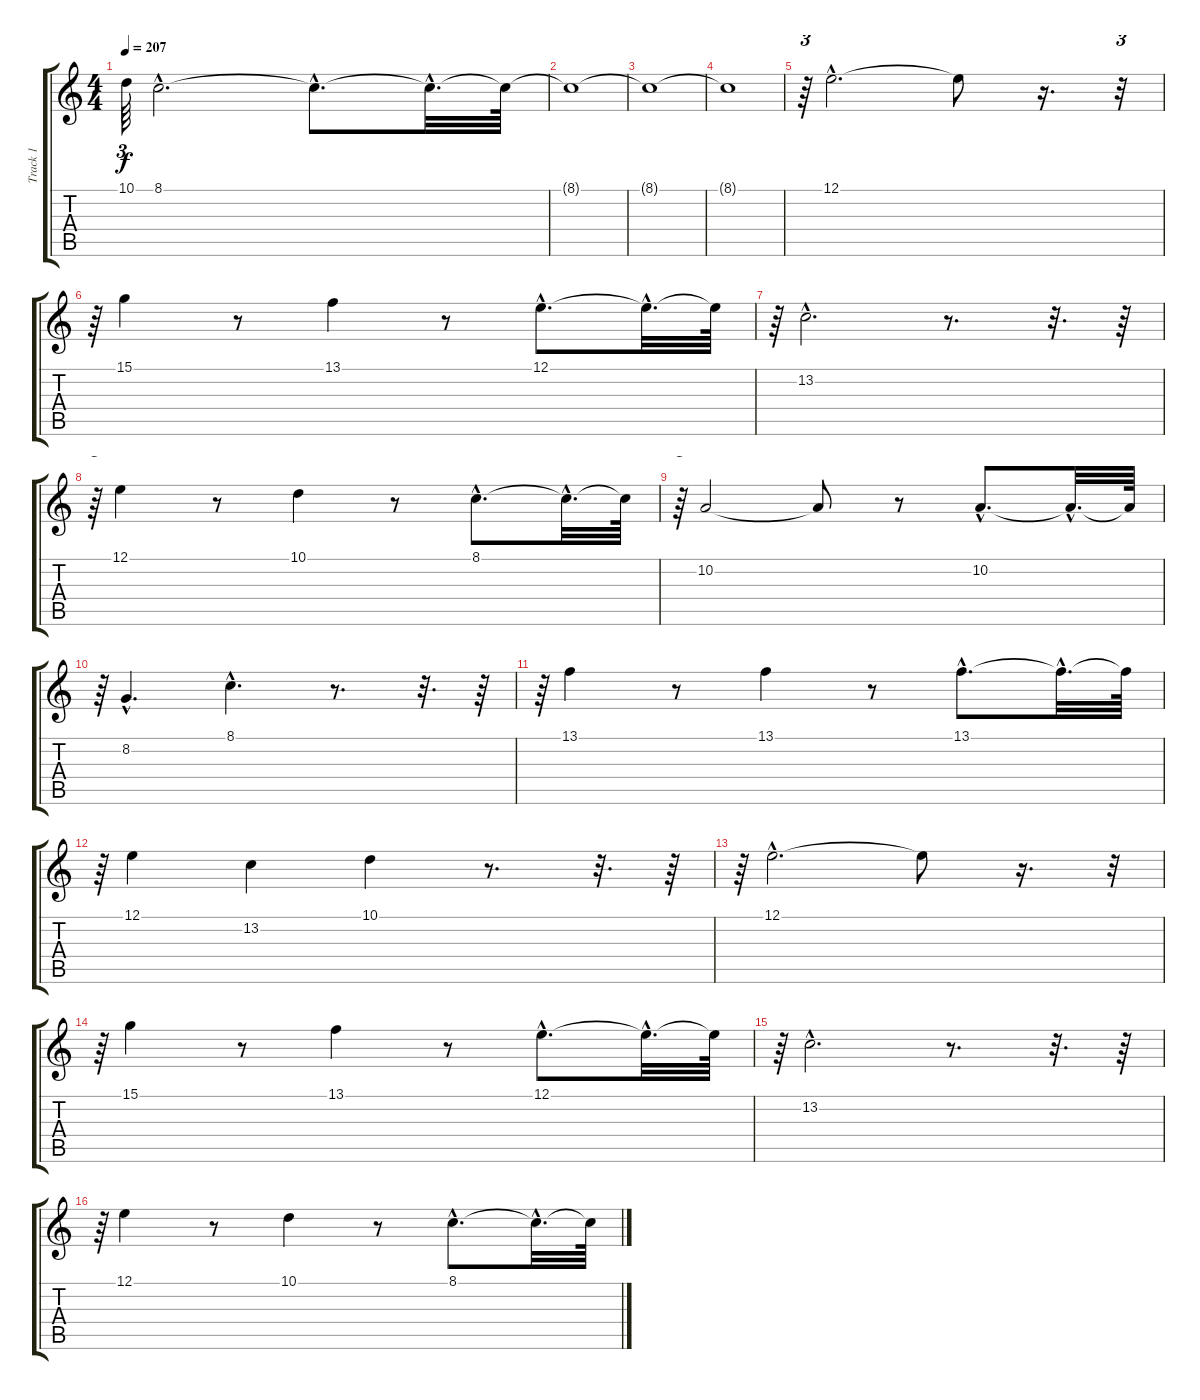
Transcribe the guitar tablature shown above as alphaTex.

\track ("Track 1" "Track 1") {instrument lead1square}
\staff {score tabs}
\tuning (E4 B3 G3 D3 A2 E2) {hide}
\ts (4 4)
\tempo 207
\clef g2
\ks c
10.1{t}.64{tu (3 2) dy f} 8.1{hac}.2{d} 8.1{hac t}.8{d} 8.1{hac t}.32{d} 8.1{t}.64 |
8.1{t}.1 |
8.1{t}.1 |
8.1{t}.1 |
r.64{tu (3 2)} 12.1{hac}.2{d} 12.1{t}.8 r.16{d} r.32{tu (3 2)} |
r.64{tu (3 2)} 15.1.4 r.8 13.1.4 r.8 12.1{hac}.8{d} 12.1{hac t}.32{d} 12.1{t}.64 |
r.64{tu (3 2)} 13.2{hac}.2{d} r.8{d} r.32{d} r.64 |
r.64{tu (3 2)} 12.1.4 r.8 10.1.4 r.8 8.1{hac}.8{d} 8.1{hac t}.32{d} 8.1{t}.64 |
r.64{tu (3 2)} 10.2.2 10.2{t}.8 r.8 10.2{hac}.8{d} 10.2{hac t}.32{d} 10.2{t}.64 |
r.64{tu (3 2)} 8.2{hac}.4{d} 8.1{hac}.4{d} r.8{d} r.32{d} r.64 |
r.64{tu (3 2)} 13.1.4 r.8 13.1.4 r.8 13.1{hac}.8{d} 13.1{hac t}.32{d} 13.1{t}.64 |
r.64{tu (3 2)} 12.1.4 13.2.4 10.1.4 r.8{d} r.32{d} r.64 |
r.64{tu (3 2)} 12.1{hac}.2{d} 12.1{t}.8 r.16{d} r.32{tu (3 2)} |
r.64{tu (3 2)} 15.1.4 r.8 13.1.4 r.8 12.1{hac}.8{d} 12.1{hac t}.32{d} 12.1{t}.64 |
r.64{tu (3 2)} 13.2{hac}.2{d} r.8{d} r.32{d} r.64 |
r.64{tu (3 2)} 12.1.4 r.8 10.1.4 r.8 8.1{hac}.8{d} 8.1{hac t}.32{d} 8.1{t}.64
